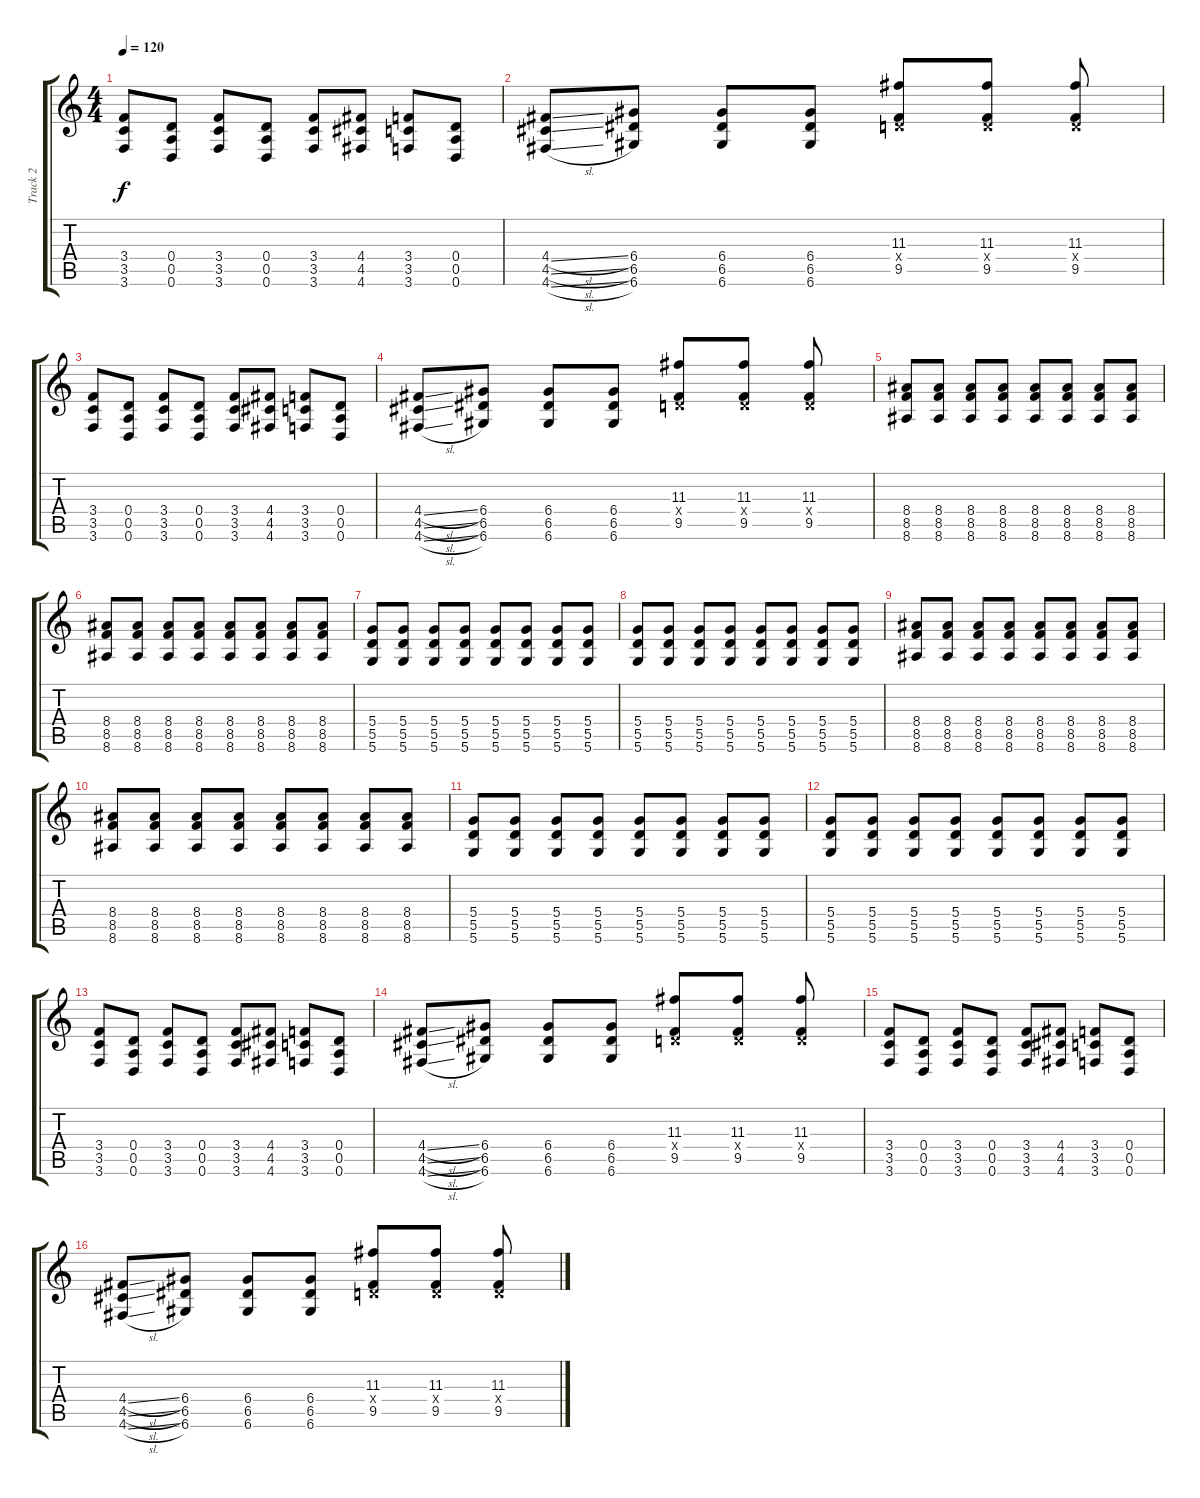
\track ("Track 2" "Track 2") {instrument distortionguitar}
\staff {score tabs}
\tuning (E4 B3 G3 D3 A2 D2) {hide}
\ts (4 4)
\tempo 120
\clef g2
\ks c
(3.4 3.5 3.6).8{dy f} (0.4 0.5 0.6).8 (3.4 3.5 3.6).8 (0.4 0.5 0.6).8 (3.4 3.5 3.6).8 (4.4 4.5 4.6).8 (3.4 3.5 3.6).8 (0.4 0.5 0.6).8 |
(4.4{sl} 4.5{sl} 4.6{sl}).8 (6.4 6.5 6.6).8 (6.4 6.5 6.6).8 (6.4 6.5 6.6).8 (11.3 0.4{x} 9.5).8 (11.3 0.4{x} 9.5).8 (11.3 0.4{x} 9.5).8 |
(3.4 3.5 3.6).8 (0.4 0.5 0.6).8 (3.4 3.5 3.6).8 (0.4 0.5 0.6).8 (3.4 3.5 3.6).8 (4.4 4.5 4.6).8 (3.4 3.5 3.6).8 (0.4 0.5 0.6).8 |
(4.4{sl} 4.5{sl} 4.6{sl}).8 (6.4 6.5 6.6).8 (6.4 6.5 6.6).8 (6.4 6.5 6.6).8 (11.3 0.4{x} 9.5).8 (11.3 0.4{x} 9.5).8 (11.3 0.4{x} 9.5).8 |
(8.4 8.5 8.6).8 (8.4 8.5 8.6).8 (8.4 8.5 8.6).8 (8.4 8.5 8.6).8 (8.4 8.5 8.6).8 (8.4 8.5 8.6).8 (8.4 8.5 8.6).8 (8.4 8.5 8.6).8 |
(8.4 8.5 8.6).8 (8.4 8.5 8.6).8 (8.4 8.5 8.6).8 (8.4 8.5 8.6).8 (8.4 8.5 8.6).8 (8.4 8.5 8.6).8 (8.4 8.5 8.6).8 (8.4 8.5 8.6).8 |
(5.4 5.5 5.6).8 (5.4 5.5 5.6).8 (5.4 5.5 5.6).8 (5.4 5.5 5.6).8 (5.4 5.5 5.6).8 (5.4 5.5 5.6).8 (5.4 5.5 5.6).8 (5.4 5.5 5.6).8 |
(5.4 5.5 5.6).8 (5.4 5.5 5.6).8 (5.4 5.5 5.6).8 (5.4 5.5 5.6).8 (5.4 5.5 5.6).8 (5.4 5.5 5.6).8 (5.4 5.5 5.6).8 (5.4 5.5 5.6).8 |
(8.4 8.5 8.6).8 (8.4 8.5 8.6).8 (8.4 8.5 8.6).8 (8.4 8.5 8.6).8 (8.4 8.5 8.6).8 (8.4 8.5 8.6).8 (8.4 8.5 8.6).8 (8.4 8.5 8.6).8 |
(8.4 8.5 8.6).8 (8.4 8.5 8.6).8 (8.4 8.5 8.6).8 (8.4 8.5 8.6).8 (8.4 8.5 8.6).8 (8.4 8.5 8.6).8 (8.4 8.5 8.6).8 (8.4 8.5 8.6).8 |
(5.4 5.5 5.6).8 (5.4 5.5 5.6).8 (5.4 5.5 5.6).8 (5.4 5.5 5.6).8 (5.4 5.5 5.6).8 (5.4 5.5 5.6).8 (5.4 5.5 5.6).8 (5.4 5.5 5.6).8 |
(5.4 5.5 5.6).8 (5.4 5.5 5.6).8 (5.4 5.5 5.6).8 (5.4 5.5 5.6).8 (5.4 5.5 5.6).8 (5.4 5.5 5.6).8 (5.4 5.5 5.6).8 (5.4 5.5 5.6).8 |
(3.4 3.5 3.6).8 (0.4 0.5 0.6).8 (3.4 3.5 3.6).8 (0.4 0.5 0.6).8 (3.4 3.5 3.6).8 (4.4 4.5 4.6).8 (3.4 3.5 3.6).8 (0.4 0.5 0.6).8 |
(4.4{sl} 4.5{sl} 4.6{sl}).8 (6.4 6.5 6.6).8 (6.4 6.5 6.6).8 (6.4 6.5 6.6).8 (11.3 0.4{x} 9.5).8 (11.3 0.4{x} 9.5).8 (11.3 0.4{x} 9.5).8 |
(3.4 3.5 3.6).8 (0.4 0.5 0.6).8 (3.4 3.5 3.6).8 (0.4 0.5 0.6).8 (3.4 3.5 3.6).8 (4.4 4.5 4.6).8 (3.4 3.5 3.6).8 (0.4 0.5 0.6).8 |
(4.4{sl} 4.5{sl} 4.6{sl}).8 (6.4 6.5 6.6).8 (6.4 6.5 6.6).8 (6.4 6.5 6.6).8 (11.3 0.4{x} 9.5).8 (11.3 0.4{x} 9.5).8 (11.3 0.4{x} 9.5).8
